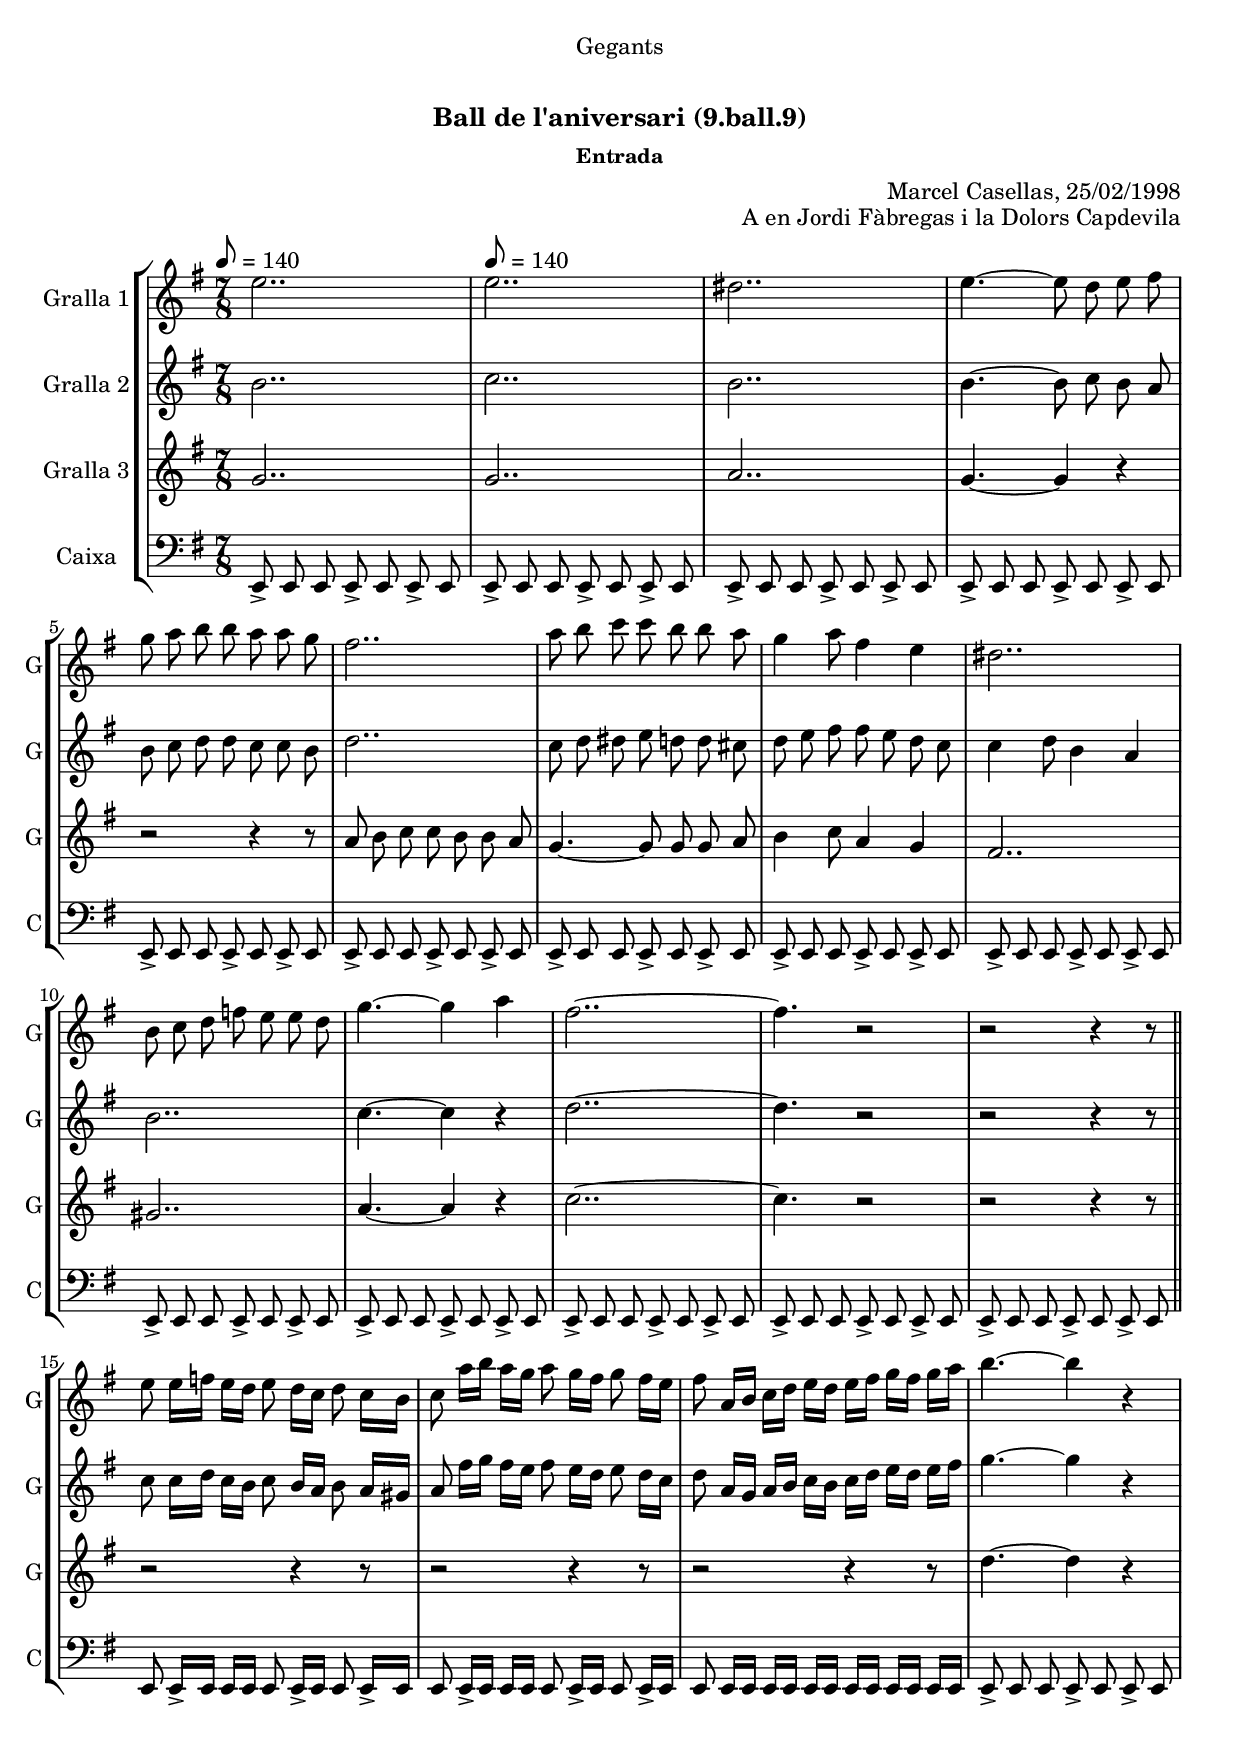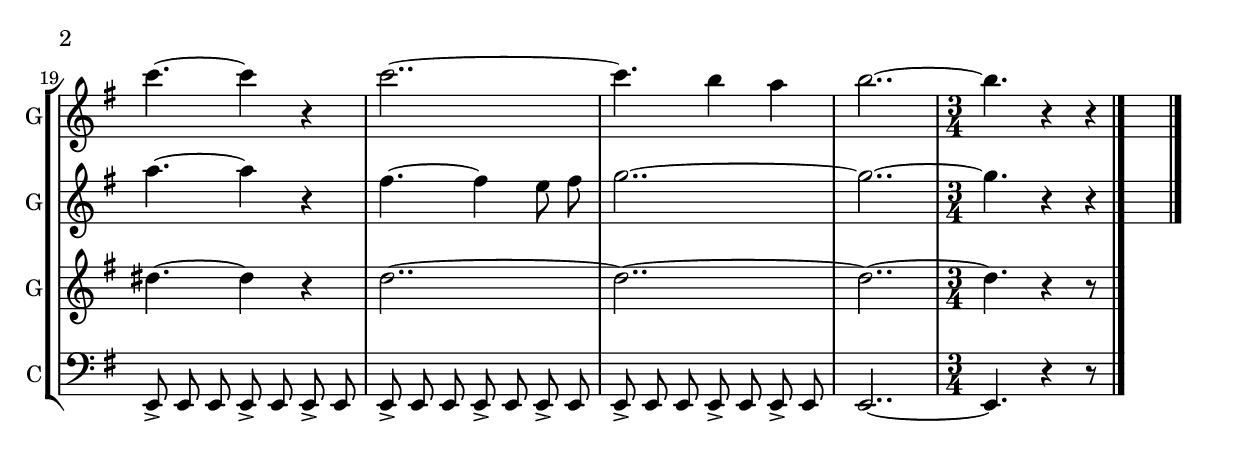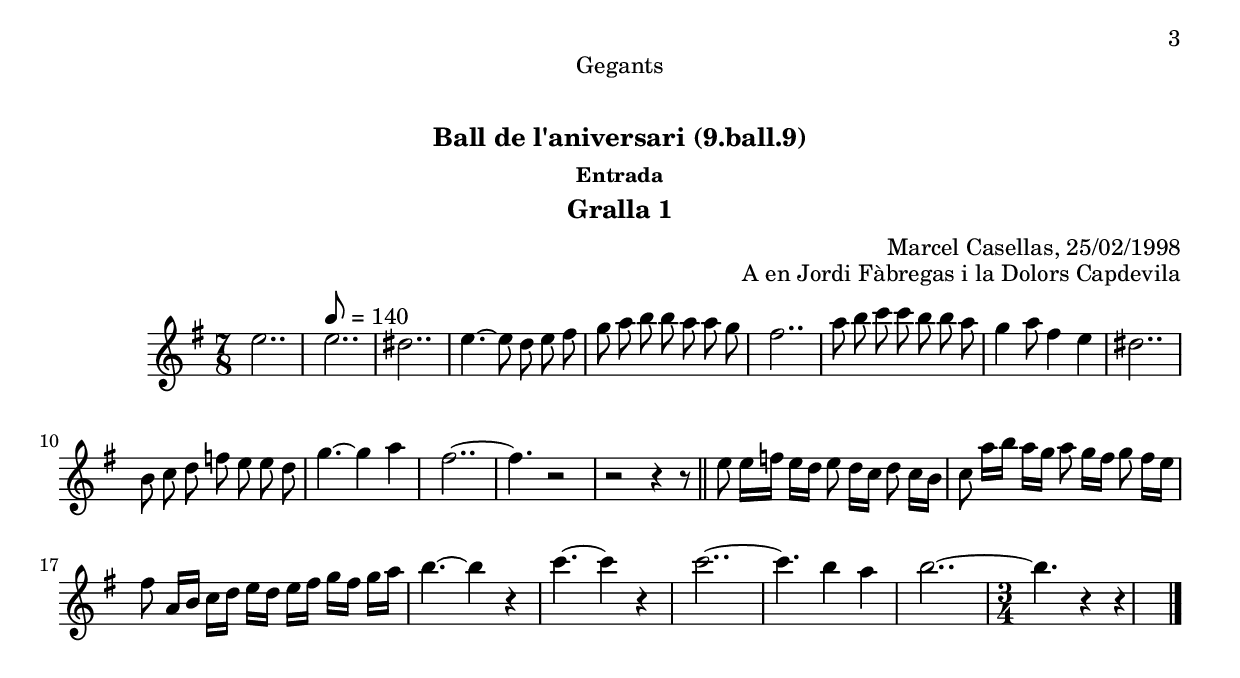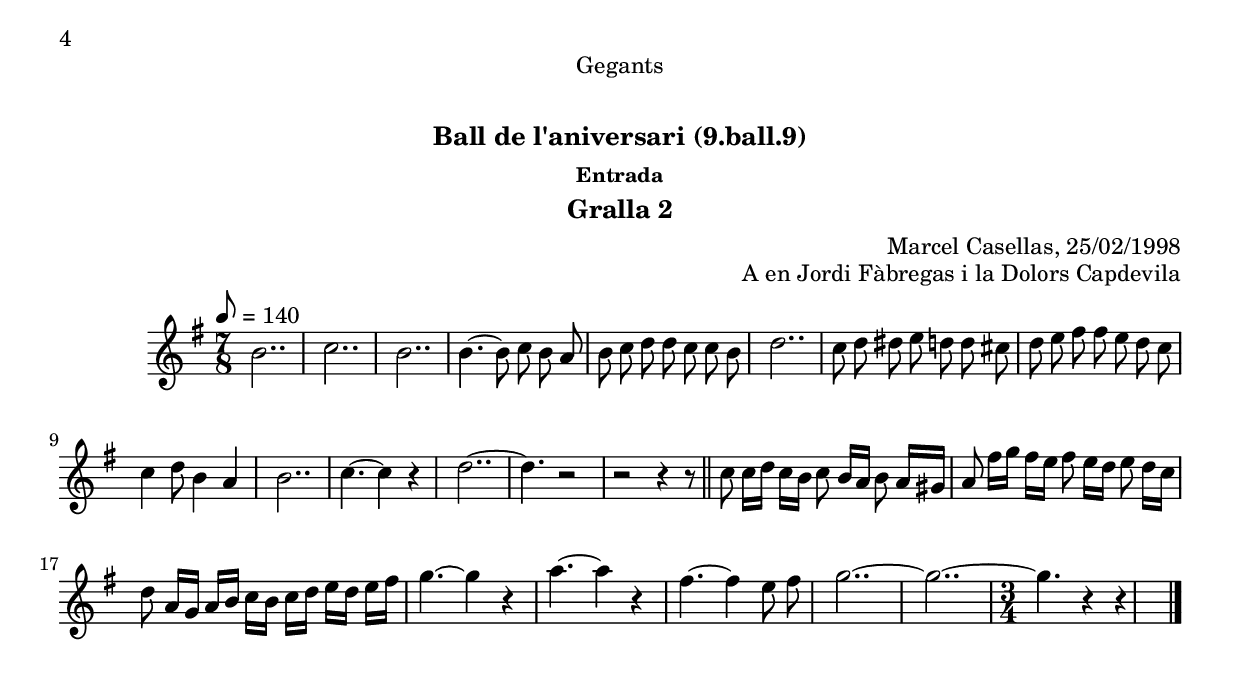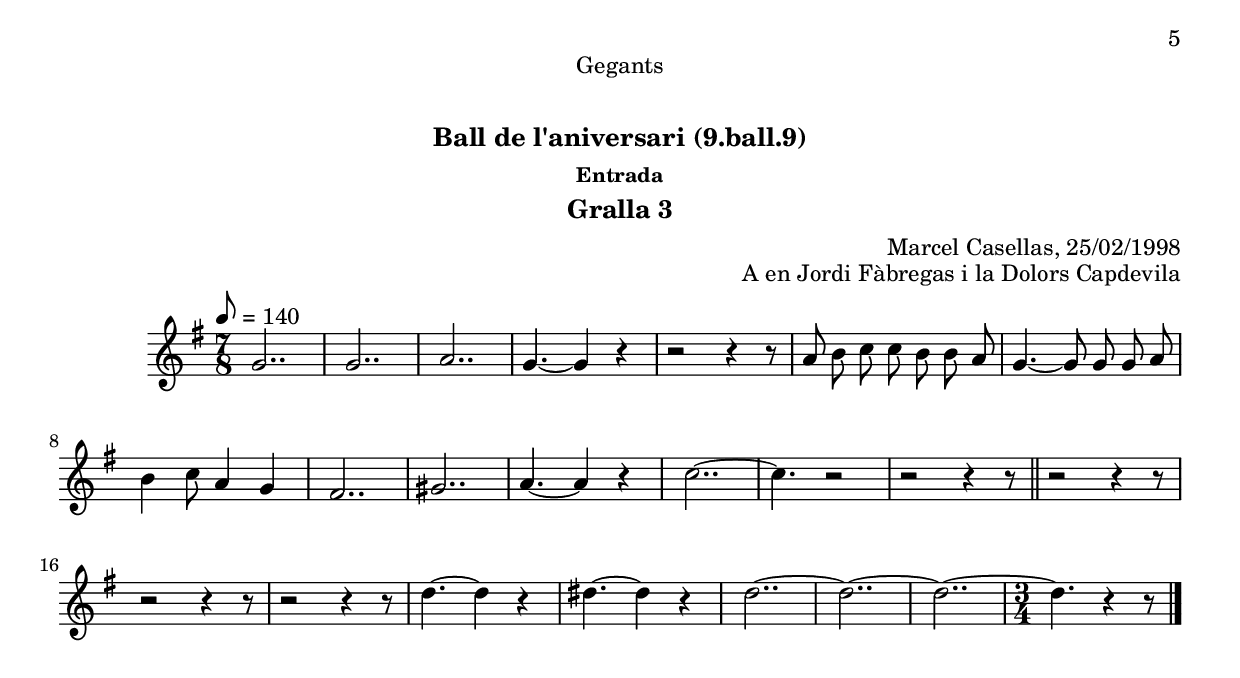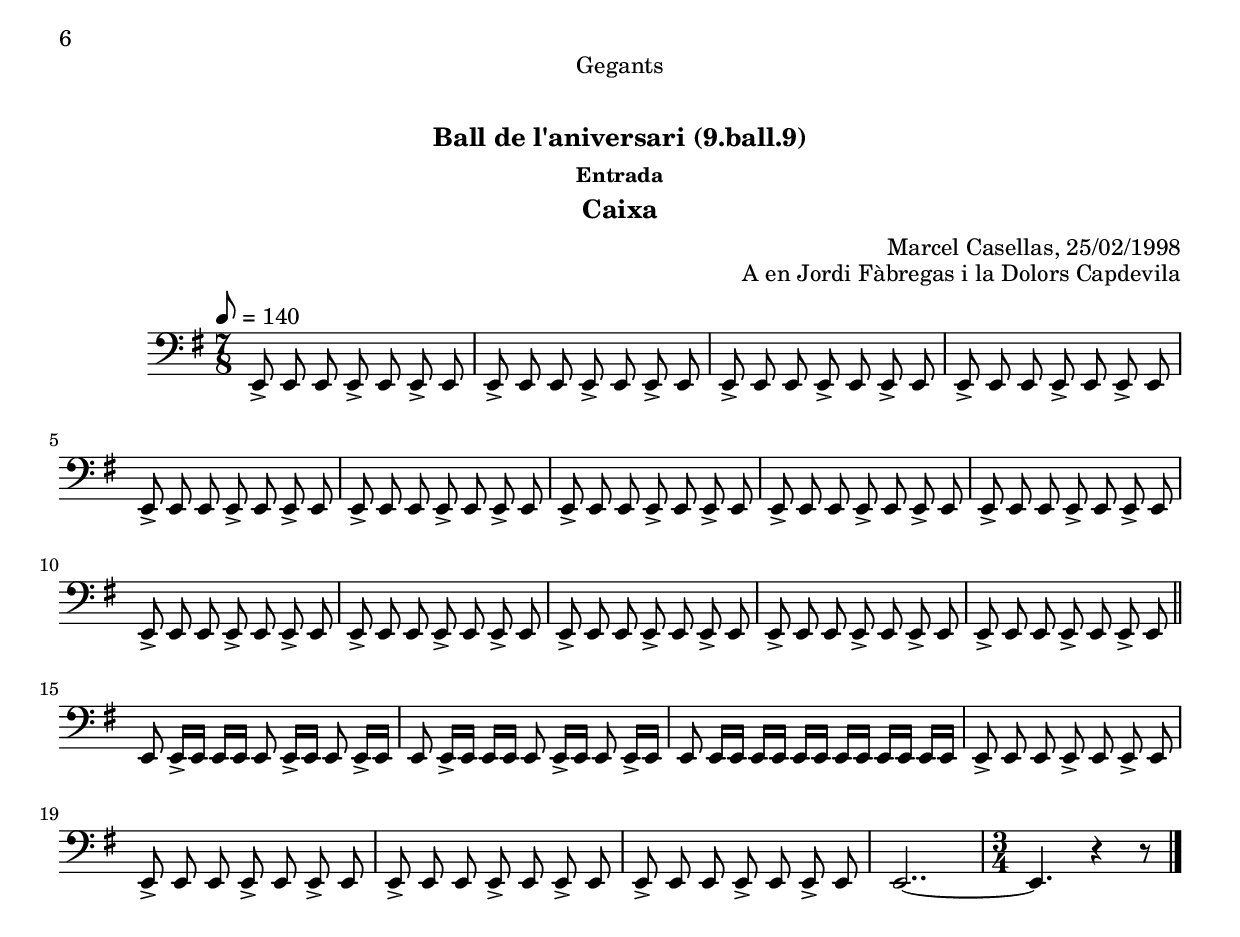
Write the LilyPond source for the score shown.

\version "2.16.0"

\header {
  dedication="Gegants"
  title="      "
  subtitle="Ball de l'aniversari (9.ball.9)"
  subsubtitle="Entrada"
  poet=""
  meter=""
  piece=""
  composer=""
  arranger="Marcel Casellas, 25/02/1998"
  opus="A en Jordi Fàbregas i la Dolors Capdevila"
  instrument=""
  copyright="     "
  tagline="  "
}

liniaroAa =
\relative e''
{
  \clef treble
  \key g \major
  \time 7/8
  e2.. \tempo 8 = 140  |
  e2..  |
  dis2..  |
  e4. ~ e8 d e fis  |
  %05
  g8 a b b a a g  |
  fis2..  |
  a8 b c c b b a  |
  g4 a8 fis4 e  |
  dis2..  |
  %10
  b8 c d f e e d  |
  g4. ~ g4 a  |
  fis2.. ~  |
  fis4. r2  |
  r2 r4 r8  \bar "||"
  %15
  e8 e16 f e d e8 d16 c d8 c16 b  |
  c8 a'16 b a g a8 g16 fis g8 fis16 e  |
  fis8 a,16 b c d e d e fis g fis g a  |
  b4. ~ b4 r  |
  c4. ~ c4 r  |
  %20
  c2.. ~  |
  c4. b4 a  |
  b2.. ~  |
  \time 3/4   b4. r4 r  \bar "|." % troigo!
}

liniaroAb =
\relative b'
{
  \tempo 8 = 140
  \clef treble
  \key g \major
  \time 7/8
  b2..  |
  c2..  |
  b2..  |
  b4. ~ b8 c b a  |
  %05
  b8 c d d c c b  |
  d2..  |
  c8 d dis e d d cis  |
  d8 e fis fis e d c  |
  c4 d8 b4 a  |
  %10
  b2..  |
  c4. ~ c4 r  |
  d2.. ~  |
  d4. r2  |
  r2 r4 r8  \bar "||"
  %15
  c8 c16 d c b c8 b16 a b8 a16 gis  |
  a8 fis'16 g fis e fis8 e16 d e8 d16 c  |
  d8 a16 g a b c b c d e d e fis  |
  g4. ~ g4 r  |
  a4. ~ a4 r  |
  %20
  fis4. ~ fis4 e8 fis  |
  g2.. ~  |
  g2.. ~  |
  \time 3/4   g4. r4 r  \bar "|." % troigo!
}

liniaroAc =
\relative g'
{
  \tempo 8 = 140
  \clef treble
  \key g \major
  \time 7/8
  g2..  |
  g2..  |
  a2..  |
  g4. ~ g4 r  |
  %05
  r2 r4 r8  |
  a8 b c c b b a  |
  g4. ~ g8 g g a  |
  b4 c8 a4 g  |
  fis2..  |
  %10
  gis2..  |
  a4. ~ a4 r  |
  c2.. ~  |
  c4. r2  |
  r2 r4 r8  \bar "||"
  %15
  r2 r4 r8  |
  r2 r4 r8  |
  r2 r4 r8  |
  d4. ~ d4 r  |
  dis4. ~ dis4 r  |
  %20
  d2.. ~  |
  d2.. ~  |
  d2.. ~  |
  \time 3/4   d4. r4 r8  \bar "|." % kompletite
}

liniaroAd =
\relative e,
{
  \tempo 8 = 140
  \clef bass
  \key g \major
  \time 7/8
  e8-> e e e-> e e-> e  |
  e8-> e e e-> e e-> e  |
  e8-> e e e-> e e-> e  |
  e8-> e e e-> e e-> e  |
  %05
  e8-> e e e-> e e-> e  |
  e8-> e e e-> e e-> e  |
  e8-> e e e-> e e-> e  |
  e8-> e e e-> e e-> e  |
  e8-> e e e-> e e-> e  |
  %10
  e8-> e e e-> e e-> e  |
  e8-> e e e-> e e-> e  |
  e8-> e e e-> e e-> e  |
  e8-> e e e-> e e-> e  |
  e8-> e e e-> e e-> e  \bar "||"
  %15
  e8 e16-> e e e e8 e16-> e e8 e16-> e  |
  e8 e16-> e e e e8 e16-> e e8 e16-> e  |
  e8 e16 e e e e e e e e e e e  |
  e8-> e e e-> e e-> e  |
  e8-> e e e-> e e-> e  |
  %20
  e8-> e e e-> e e-> e  |
  e8-> e e e-> e e-> e  |
  e2.. ~  |
  \time 3/4   e4. r4 r8  \bar "|." % kompletite
}

\bookpart {
  \score {
    \new StaffGroup {
      \override Score.RehearsalMark #'self-alignment-X = #LEFT
      <<
        \new Staff \with {instrumentName = #"Gralla 1" shortInstrumentName = #"G"} \liniaroAa
        \new Staff \with {instrumentName = #"Gralla 2" shortInstrumentName = #"G"} \liniaroAb
        \new Staff \with {instrumentName = #"Gralla 3" shortInstrumentName = #"G"} \liniaroAc
        \new Staff \with {instrumentName = #"Caixa" shortInstrumentName = #"C"} \liniaroAd
      >>
    }
    \layout {}
  }\score { \unfoldRepeats
    \new StaffGroup {
      \override Score.RehearsalMark #'self-alignment-X = #LEFT
      <<
        \new Staff \with {instrumentName = #"Gralla 1" shortInstrumentName = #"G"} \liniaroAa
        \new Staff \with {instrumentName = #"Gralla 2" shortInstrumentName = #"G"} \liniaroAb
        \new Staff \with {instrumentName = #"Gralla 3" shortInstrumentName = #"G"} \liniaroAc
        \new Staff \with {instrumentName = #"Caixa" shortInstrumentName = #"C"} \liniaroAd
      >>
    }
    \midi {}
  }
}

\bookpart {
  \header {instrument="Gralla 1"}
  \score {
    \new StaffGroup {
      \override Score.RehearsalMark #'self-alignment-X = #LEFT
      <<
        \new Staff \liniaroAa
      >>
    }
    \layout {}
  }\score { \unfoldRepeats
    \new StaffGroup {
      \override Score.RehearsalMark #'self-alignment-X = #LEFT
      <<
        \new Staff \liniaroAa
      >>
    }
    \midi {}
  }
}

\bookpart {
  \header {instrument="Gralla 2"}
  \score {
    \new StaffGroup {
      \override Score.RehearsalMark #'self-alignment-X = #LEFT
      <<
        \new Staff \liniaroAb
      >>
    }
    \layout {}
  }\score { \unfoldRepeats
    \new StaffGroup {
      \override Score.RehearsalMark #'self-alignment-X = #LEFT
      <<
        \new Staff \liniaroAb
      >>
    }
    \midi {}
  }
}

\bookpart {
  \header {instrument="Gralla 3"}
  \score {
    \new StaffGroup {
      \override Score.RehearsalMark #'self-alignment-X = #LEFT
      <<
        \new Staff \liniaroAc
      >>
    }
    \layout {}
  }\score { \unfoldRepeats
    \new StaffGroup {
      \override Score.RehearsalMark #'self-alignment-X = #LEFT
      <<
        \new Staff \liniaroAc
      >>
    }
    \midi {}
  }
}

\bookpart {
  \header {instrument="Caixa"}
  \score {
    \new StaffGroup {
      \override Score.RehearsalMark #'self-alignment-X = #LEFT
      <<
        \new Staff \liniaroAd
      >>
    }
    \layout {}
  }\score { \unfoldRepeats
    \new StaffGroup {
      \override Score.RehearsalMark #'self-alignment-X = #LEFT
      <<
        \new Staff \liniaroAd
      >>
    }
    \midi {}
  }
}

